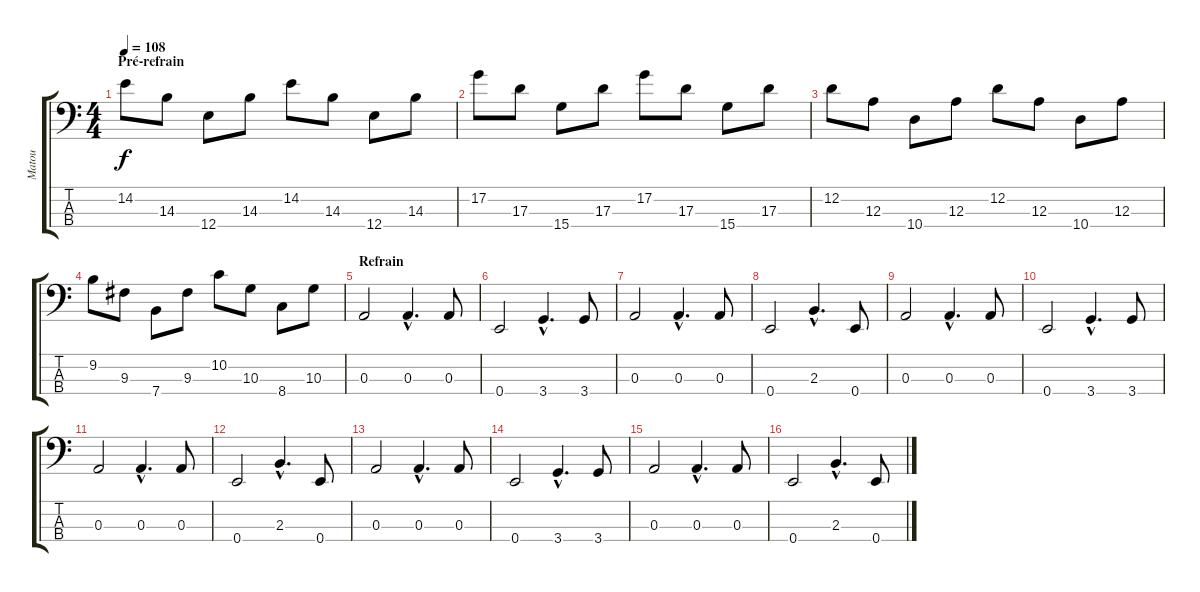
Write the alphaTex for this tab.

\track ("Matou" "Matou") {instrument electricbassfinger}
\staff {score tabs}
\tuning (G2 D2 A1 E1) {hide}
\ts (4 4)
\section ("" "Pré-refrain")
\tempo 108
\clef f4
\ks c
14.2.8{dy f} 14.3.8 12.4.8 14.3.8 14.2.8 14.3.8 12.4.8 14.3.8 |
17.2.8 17.3.8 15.4.8 17.3.8 17.2.8 17.3.8 15.4.8 17.3.8 |
12.2.8 12.3.8 10.4.8 12.3.8 12.2.8 12.3.8 10.4.8 12.3.8 |
9.2.8 9.3.8 7.4.8 9.3.8 10.2.8 10.3.8 8.4.8 10.3.8 |
\section ("" "Refrain")
0.3.2 0.3{hac}.4{d} 0.3.8 |
0.4.2 3.4{hac}.4{d} 3.4.8 |
0.3.2 0.3{hac}.4{d} 0.3.8 |
0.4.2 2.3{hac}.4{d} 0.4.8 |
0.3.2 0.3{hac}.4{d} 0.3.8 |
0.4.2 3.4{hac}.4{d} 3.4.8 |
0.3.2 0.3{hac}.4{d} 0.3.8 |
0.4.2 2.3{hac}.4{d} 0.4.8 |
0.3.2 0.3{hac}.4{d} 0.3.8 |
0.4.2 3.4{hac}.4{d} 3.4.8 |
0.3.2 0.3{hac}.4{d} 0.3.8 |
0.4.2 2.3{hac}.4{d} 0.4.8
